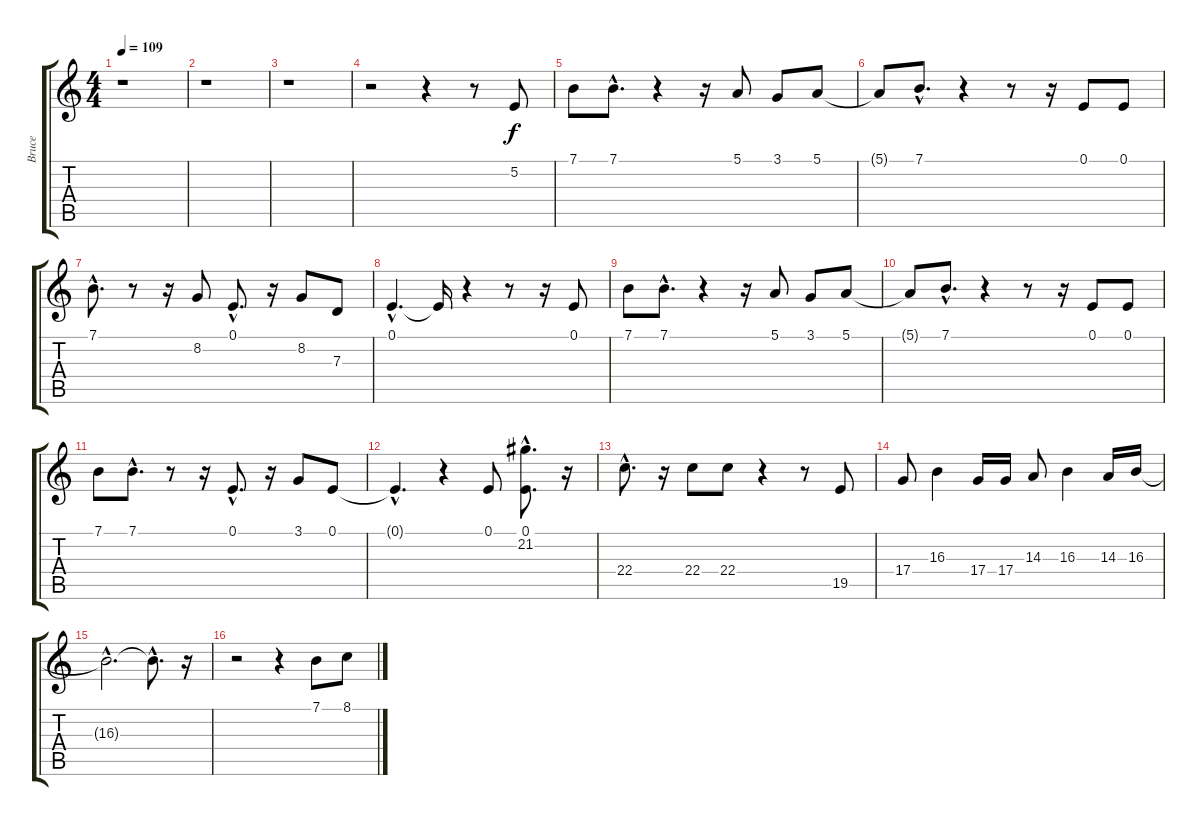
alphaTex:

\track ("Bruce" "Bruce") {instrument voiceoohs}
\staff {score tabs}
\tuning (E4 B3 G3 D3 A2 E2) {hide}
\ts (4 4)
\tempo 109
\tempo 70
\tempo 109
\clef g2
\ks c
r.1{dy f instrument voiceoohs} |
r.1 |
r.1 |
r.2 r.4 r.8 5.2.8 |
7.1.8 7.1{hac}.8{d} r.4 r.16 5.1.8 3.1.8 5.1.8 |
5.1{t}.8 7.1{hac}.8{d} r.4 r.8 r.16 0.1.8 0.1.8 |
7.1{hac}.8{d} r.8 r.16 8.2.8 0.1{hac}.8{d} r.16 8.2.8 7.3.8 |
0.1{hac}.4{d} 0.1{t}.16 r.4 r.8 r.16 0.1.8 |
7.1.8 7.1{hac}.8{d} r.4 r.16 5.1.8 3.1.8 5.1.8 |
5.1{t}.8 7.1{hac}.8{d} r.4 r.8 r.16 0.1.8 0.1.8 |
7.1.8 7.1{hac}.8{d} r.8 r.16 0.1{hac}.8{d} r.16 3.1.8 0.1.8 |
0.1{hac t}.4{d} r.4 0.1.8 (0.1{hac} 21.2{hac}).8{d} r.16 |
22.4{hac}.8{d} r.16 22.4.8 22.4.8 r.4 r.8 19.5.8 |
17.4.8 16.3.4 17.4.16 17.4.16 14.3.8 16.3.4 14.3.16 16.3.16 |
16.3{hac t}.2{d} 16.3{hac t}.8{d} r.16 |
r.2 r.4 7.1.8 8.1.8
